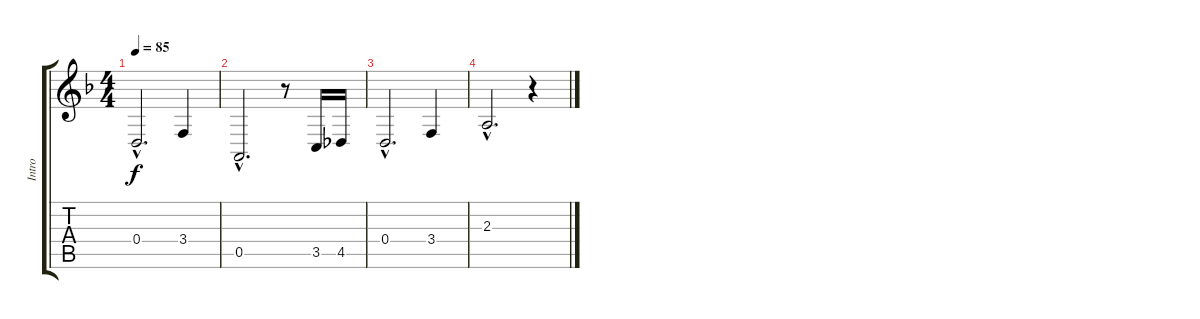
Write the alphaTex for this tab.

\track ("Intro" "Intro") {instrument panflute}
\staff {score tabs}
\tuning (E4 B3 G3 D3 A2 E2) {hide}
\ts (4 4)
\tempo 85
\clef g2
\ks f
0.4{hac}.2{d dy f instrument panflute} 3.4.4 |
0.5{hac}.2{d} r.8 3.5.16 4.5.16 |
0.4{hac}.2{d} 3.4.4 |
2.3{hac}.2{d} r.4
